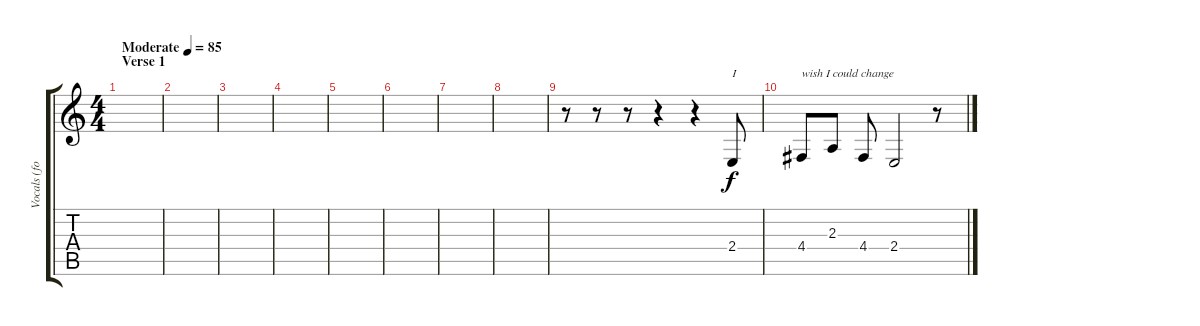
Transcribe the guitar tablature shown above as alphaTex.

\track ("Vocals (for the bridge)" "Vocals (fo") {instrument harmonica}
\staff {score tabs}
\tuning (E4 B3 G3 D3 A2 E2) {hide}
\ts (4 4)
\section ("" "Verse 1")
\tempo (85 "Moderate")
\clef g2
\ks c
|
|
|
|
|
|
|
|
r.8 r.8 r.8 r.4 r.4 2.4.8{txt "I"} |
4.4.8{txt "wish I could change"} 2.3.8 4.4.8 2.4.2 r.8
